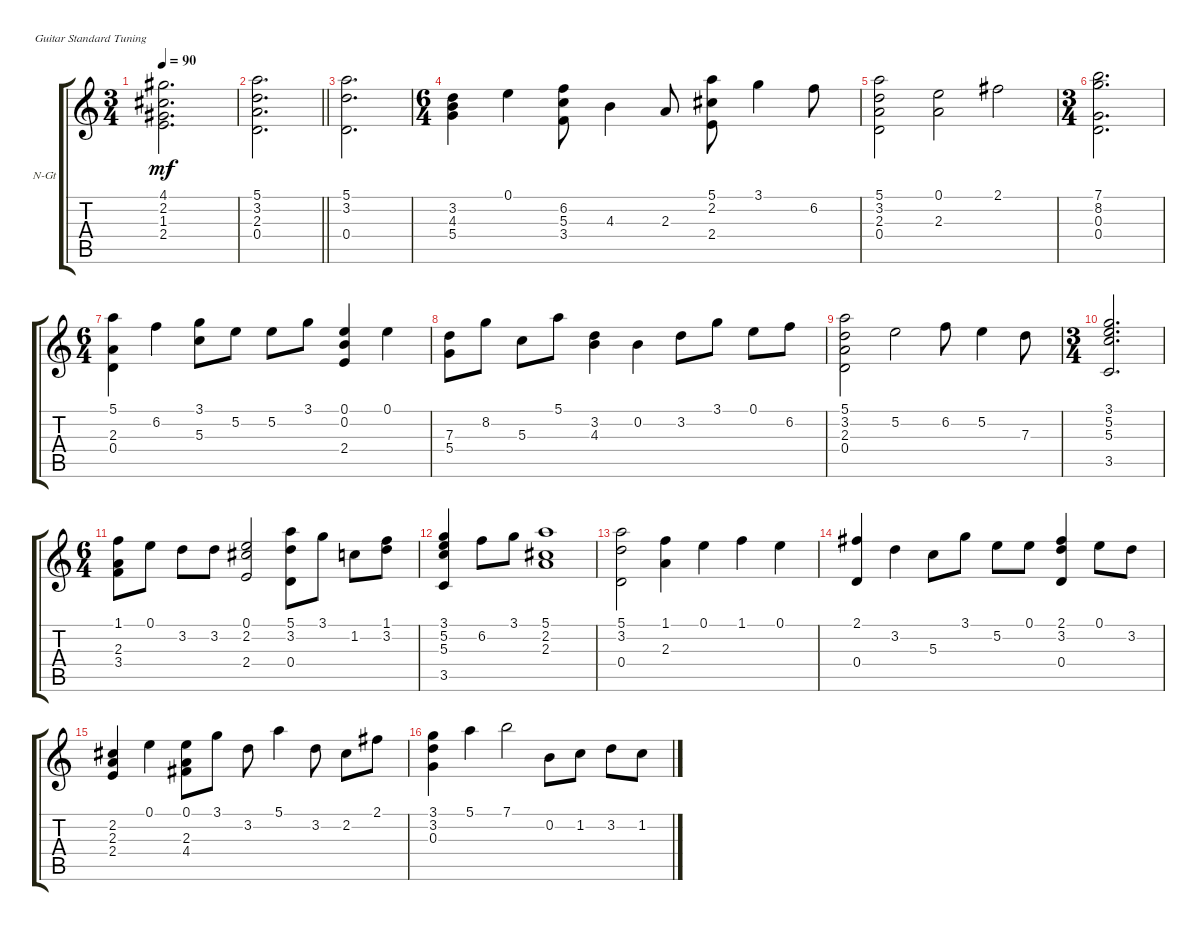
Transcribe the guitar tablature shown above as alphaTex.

\defaultSystemsLayout 4
\bracketExtendMode groupsimilarinstruments
\firstSystemTrackNameOrientation horizontal
\otherSystemsTrackNameOrientation horizontal
\track ("Nylon Guitar" "N-Gt") {instrument acousticguitarnylon}
\staff {score tabs}
\tuning (E4 B3 G3 D3 A2 E2)
\ts (3 4)
\tempo 90
\clef g2
\ks c
(4.1 2.2 1.3 2.4).2{d dy mf} |
\barLineRight lightlight
(5.1 3.2 2.3 0.4).2{d} |
(5.1 3.2 0.4).2{d} |
\ts (6 4)
(3.2 4.3 5.4).4 0.1.4 (6.2 5.3 3.4).8 4.3.4 2.3.8 (2.4 2.2 5.1).8 3.1.4 6.2.8 |
(3.2 5.1 2.3 0.4).2 (2.3 0.1).2 2.1.2 |
\ts (3 4)
(7.1 8.2 0.3 0.4).2{d} |
\ts (6 4)
(5.1 2.3 0.4).4 6.2.4 (5.3 3.1).8 5.2.8 5.2.8 3.1.8 (0.1 0.2 2.4).4 0.1.4 |
(7.3 5.4).8 8.2.8 5.3.8 5.1.8 (3.2 4.3).4 0.2.4 3.2.8 3.1.8 0.1.8 6.2.8 |
(5.1 2.3 0.4 3.2).2 5.2.2 6.2.8 5.2.4 7.3.8 |
\ts (3 4)
(5.3 5.2 3.1 3.5).2{d} |
\ts (6 4)
(1.1 2.3 3.4).8 0.1.8 3.2.8 3.2.8 (2.2 0.1 2.4).2 (0.4 3.2 5.1).8 3.1.8 1.2.8 (3.2 1.1).8 |
(3.1 5.2 5.3 3.5).4 6.2.8 3.1.8 (5.1 2.3 2.2).1 |
(5.1 3.2 0.4).2 (1.1 2.3).4 0.1.4 1.1.4 0.1.4 |
(2.1 0.4).4 3.2.4 5.3.8 3.1.8 5.2.8 0.1.8 (2.1 3.2 0.4).4 0.1.8 3.2.8 |
(2.2 2.3 2.4).4 0.1.4 (2.3 4.4 0.1).8 3.1.8 3.2.8 5.1.4 3.2.8 2.2.8 2.1.8 |
(3.1 3.2 0.3).4 5.1.4 7.1.2 0.2.8 1.2.8 3.2.8 1.2.8
